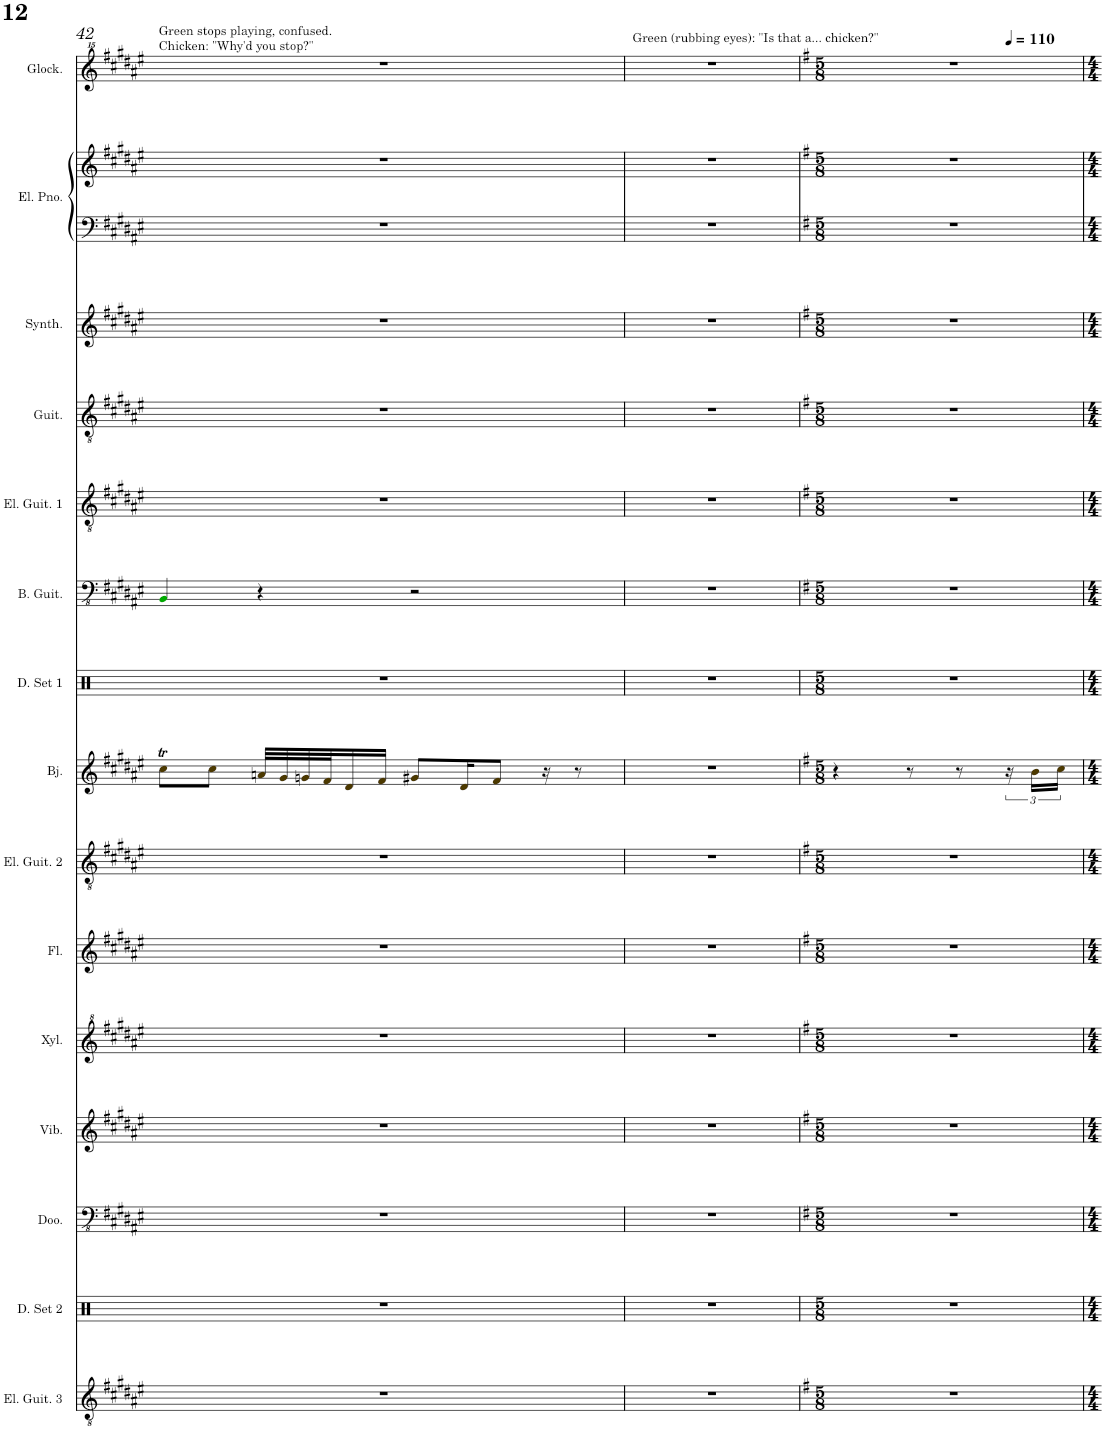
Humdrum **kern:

**kern	**kern	**kern	**kern	**kern	**kern	**kern	**kern	**kern	**kern	**kern	**kern	**kern	**kern	**kern	**kern
*part15	*part14	*part13	*part12	*part11	*part10	*part9	*part8	*part7	*part6	*part5	*part4	*part3	*part2	*part2	*part1
*staff16	*staff15	*staff14	*staff13	*staff12	*staff11	*staff10	*staff9	*staff8	*staff7	*staff6	*staff5	*staff4	*staff3	*staff2	*staff1
*I"Electric Guitar 3	*I"Drumset 2	*I"Didgeridoo	*I"Vibraphone	*I"Xylophone	*I"Flute	*I"Electric Guitar 2	*I"Banjo	*I"Drumset 1	*I"Bass Guitar	*I"Electric Guitar 1	*I"Guitar	*I"Square Synthesizer	*I"Electric Piano	*	*I"Glockenspiel
*I'El. Guit. 3	*I'D. Set 2	*I'Doo.	*I'Vib.	*I'Xyl.	*I'Fl.	*I'El. Guit. 2	*I'Bj.	*I'D. Set 1	*I'B. Guit.	*I'El. Guit. 1	*I'Guit.	*I'Synth.	*I'El. Pno.	*	*I'Glock.
!!LO:PB:g=z
*clefGv2	*clefX	*clefFv4	*clefG2	*clefG^2	*clefG2	*clefGv2	*clefG2	*clefX	*clefFv4	*clefGv2	*clefGv2	*clefG2	*clefF4	*clefG2	*clefG^^2
*k[f#c#g#d#a#e#]	*k[]	*k[f#c#g#d#a#e#]	*k[f#c#g#d#a#e#]	*k[f#c#g#d#a#e#]	*k[f#c#g#d#a#e#]	*k[f#c#g#d#a#e#]	*k[f#c#g#d#a#e#]	*k[]	*k[f#c#g#d#a#e#]	*k[f#c#g#d#a#e#]	*k[f#c#g#d#a#e#]	*k[f#c#g#d#a#e#]	*k[f#c#g#d#a#e#]	*k[f#c#g#d#a#e#]	*k[f#c#g#d#a#e#]
*M4/4	*M4/4	*M4/4	*M4/4	*M4/4	*M4/4	*M4/4	*M4/4	*M4/4	*M4/4	*M4/4	*M4/4	*M4/4	*M4/4	*M4/4	*M4/4
=42	=42	=42	=42	=42	=42	=42	=42	=42	=42	=42	=42	=42	=42	=42	=42
!	!	!	!	!	!	!	!	!	!	!	!	!	!	!	!LO:TX:a:t=Green stops playing, confused.
!	!	!	!	!	!	!	!	!	!	!	!	!	!	!	!LO:TX:a:t=Chicken&colon; "Why'd you stop?"
1r	1r	1r	1r	1r	1r	1r	8cc#Ti\L	1r	4BBBj/	1r	1r	1r	1r	1r	1r
.	.	.	.	.	.	.	8cc#i\J	.	.	.	.	.	.	.	.
.	.	.	.	.	.	.	32ani/LLL	.	4r	.	.	.	.	.	.
.	.	.	.	.	.	.	32g#i/	.	.	.	.	.	.	.	.
.	.	.	.	.	.	.	32gni/	.	.	.	.	.	.	.	.
.	.	.	.	.	.	.	32f#i/J	.	.	.	.	.	.	.	.
.	.	.	.	.	.	.	16d#i/	.	.	.	.	.	.	.	.
.	.	.	.	.	.	.	16f#i/JJ	.	.	.	.	.	.	.	.
.	.	.	.	.	.	.	8g#Xi/L	.	2r	.	.	.	.	.	.
.	.	.	.	.	.	.	16d#i/K	.	.	.	.	.	.	.	.
.	.	.	.	.	.	.	8f#i/J	.	.	.	.	.	.	.	.
.	.	.	.	.	.	.	16r	.	.	.	.	.	.	.	.
.	.	.	.	.	.	.	8r	.	.	.	.	.	.	.	.
=43	=43	=43	=43	=43	=43	=43	=43	=43	=43	=43	=43	=43	=43	=43	=43
!	!	!	!	!	!	!	!	!	!	!	!	!	!	!	!LO:TX:a:t=Green (rubbing eyes)&colon; "Is that a... chicken?"
1r	1r	1r	1r	1r	1r	1r	1r	1r	1r	1r	1r	1r	1r	1r	1r
=44	=44	=44	=44	=44	=44	=44	=44	=44	=44	=44	=44	=44	=44	=44	=44
*k[f#]	*	*k[f#]	*k[f#]	*k[f#]	*k[f#]	*k[f#]	*k[f#]	*	*k[f#]	*k[f#]	*k[f#]	*k[f#]	*k[f#]	*k[f#]	*k[f#]
*M5/8	*M5/8	*M5/8	*M5/8	*M5/8	*M5/8	*M5/8	*M5/8	*M5/8	*M5/8	*M5/8	*M5/8	*M5/8	*M5/8	*M5/8	*M5/8
*	*	*	*	*	*	*	*	*	*	*	*	*	*	*	*^
8%5r	8%5r	8%5r	8%5r	8%5r	8%5r	8%5r	4r	8%5r	8%5r	8%5r	8%5r	8%5r	8%5r	8%5r	8%5r	2ryy
.	.	.	.	.	.	.	8r	.	.	.	.	.	.	.	.	.
.	.	.	.	.	.	.	8r	.	.	.	.	.	.	.	.	.
*	*	*	*	*	*	*	*	*	*	*	*	*	*	*	*MM110	*
.	.	.	.	.	.	.	24r	.	.	.	.	.	.	.	.	8ryy
.	.	.	.	.	.	.	24bi\LL	.	.	.	.	.	.	.	.	.
.	.	.	.	.	.	.	24cci\JJ	.	.	.	.	.	.	.	.	.
*	*	*	*	*	*	*	*	*	*	*	*	*	*	*	*v	*v
=	=	=	=	=	=	=	=	=	=	=	=	=	=	=	=
*-	*-	*-	*-	*-	*-	*-	*-	*-	*-	*-	*-	*-	*-	*-	*-
